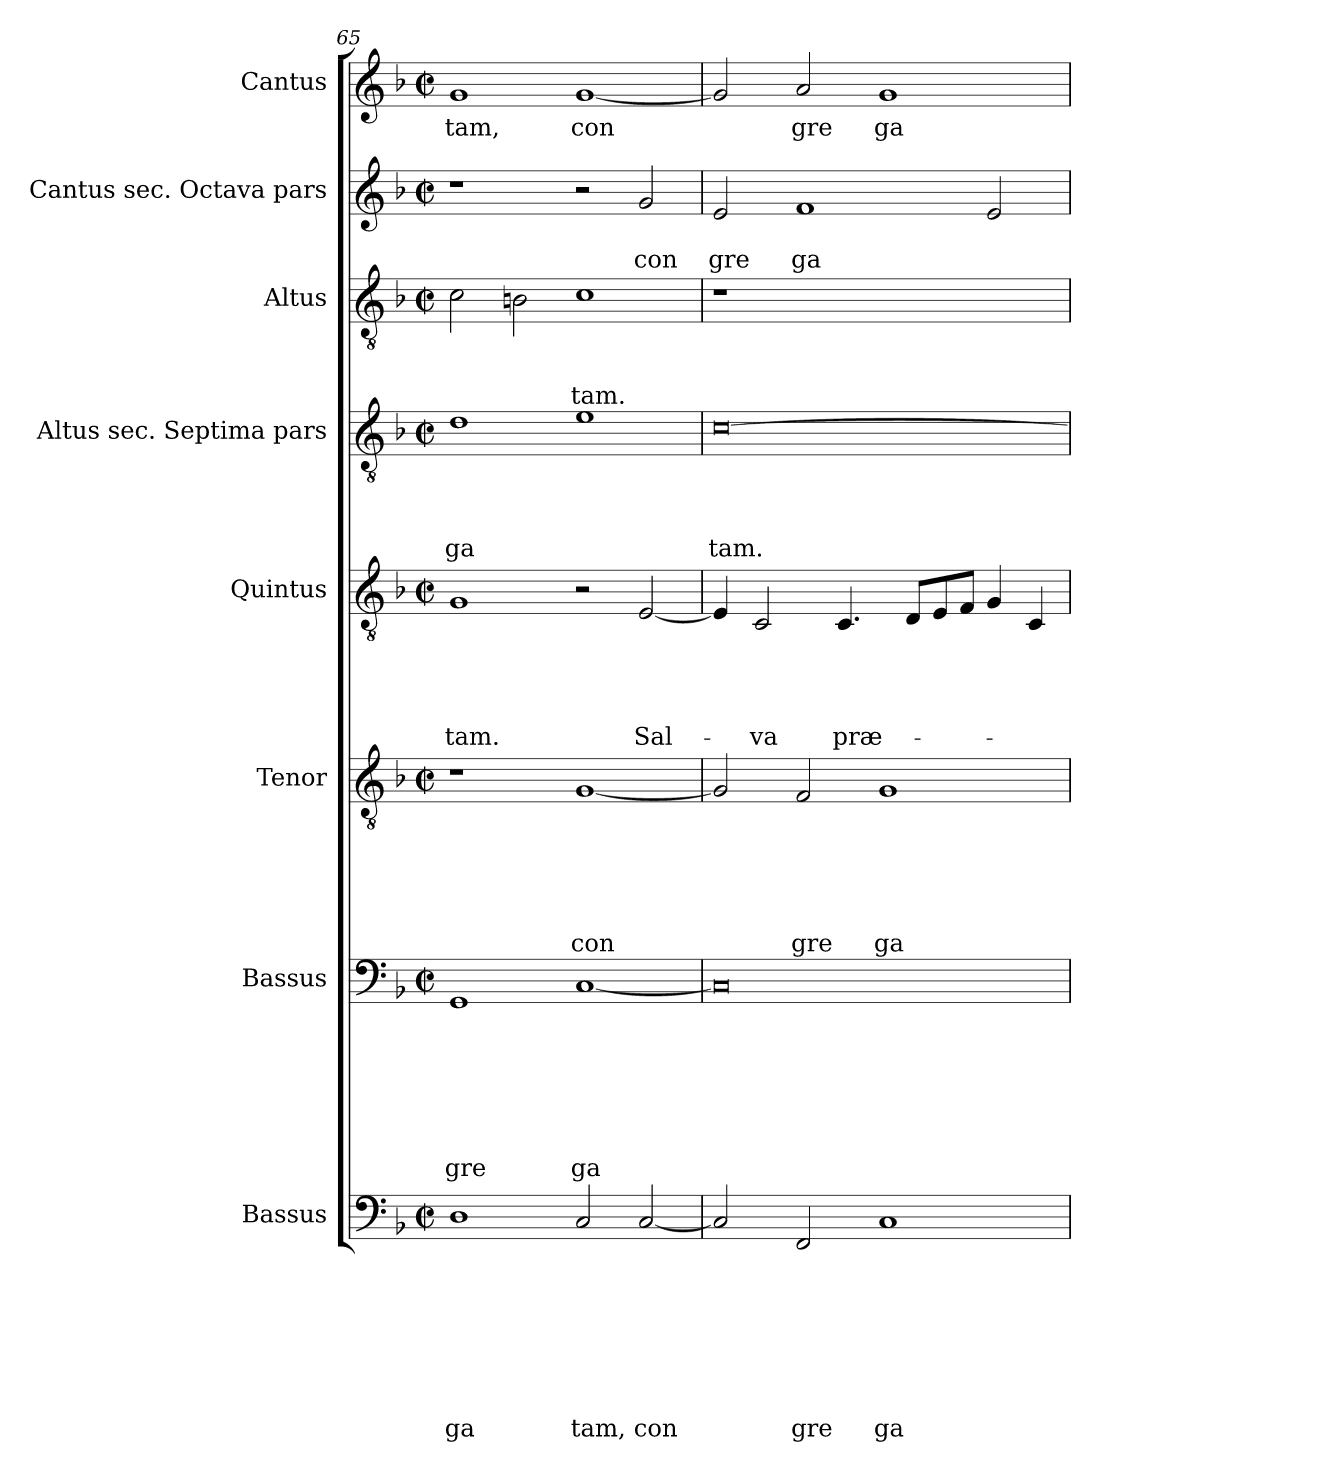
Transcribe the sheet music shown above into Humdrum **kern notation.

**kern	**text	**text	**text	**text	**text	**text	**text	**text	**kern	**text	**text	**text	**text	**text	**text	**text	**kern	**text	**text	**text	**text	**text	**text	**kern	**text	**text	**text	**text	**text	**kern	**text	**text	**text	**text	**kern	**text	**text	**text	**kern	**text	**text	**kern	**text
*part8	*part8	*part8	*part8	*part8	*part8	*part8	*part8	*part8	*part7	*part7	*part7	*part7	*part7	*part7	*part7	*part7	*part6	*part6	*part6	*part6	*part6	*part6	*part6	*part5	*part5	*part5	*part5	*part5	*part5	*part4	*part4	*part4	*part4	*part4	*part3	*part3	*part3	*part3	*part2	*part2	*part2	*part1	*part1
*staff8	*staff8	*staff8	*staff8	*staff8	*staff8	*staff8	*staff8	*staff8	*staff7	*staff7	*staff7	*staff7	*staff7	*staff7	*staff7	*staff7	*staff6	*staff6	*staff6	*staff6	*staff6	*staff6	*staff6	*staff5	*staff5	*staff5	*staff5	*staff5	*staff5	*staff4	*staff4	*staff4	*staff4	*staff4	*staff3	*staff3	*staff3	*staff3	*staff2	*staff2	*staff2	*staff1	*staff1
*I"Bassus	*	*	*	*	*	*	*	*	*I"Bassus	*	*	*	*	*	*	*	*I"Tenor	*	*	*	*	*	*	*I"Quintus	*	*	*	*	*	*I"Altus sec. Septima pars	*	*	*	*	*I"Altus	*	*	*	*I"Cantus sec. Octava pars	*	*	*I"Cantus	*
*	*	*	*	*	*	*	*	*	*I'Bassus	*	*	*	*	*	*	*	*I'Tenor	*	*	*	*	*	*	*I'Quintus	*	*	*	*	*	*	*	*	*	*	*I'Altus	*	*	*	*	*	*	*I'Cantus	*
*clefF4	*	*	*	*	*	*	*	*	*clefF4	*	*	*	*	*	*	*	*clefGv2	*	*	*	*	*	*	*clefGv2	*	*	*	*	*	*clefGv2	*	*	*	*	*clefGv2	*	*	*	*clefG2	*	*	*clefG2	*
*k[b-]	*	*	*	*	*	*	*	*	*k[b-]	*	*	*	*	*	*	*	*k[b-]	*	*	*	*	*	*	*k[b-]	*	*	*	*	*	*k[b-]	*	*	*	*	*k[b-]	*	*	*	*k[b-]	*	*	*k[b-]	*
*F:	*	*	*	*	*	*	*	*	*F:	*	*	*	*	*	*	*	*F:	*	*	*	*	*	*	*F:	*	*	*	*	*	*F:	*	*	*	*	*F:	*	*	*	*F:	*	*	*F:	*
*M2/2	*	*	*	*	*	*	*	*	*M2/2	*	*	*	*	*	*	*	*M2/2	*	*	*	*	*	*	*M2/2	*	*	*	*	*	*M2/2	*	*	*	*	*M2/2	*	*	*	*M2/2	*	*	*M2/2	*
*met(c|)	*	*	*	*	*	*	*	*	*met(c|)	*	*	*	*	*	*	*	*met(c|)	*	*	*	*	*	*	*met(c|)	*	*	*	*	*	*met(c|)	*	*	*	*	*met(c|)	*	*	*	*met(c|)	*	*	*met(c|)	*
=65	=65	=65	=65	=65	=65	=65	=65	=65	=65	=65	=65	=65	=65	=65	=65	=65	=65	=65	=65	=65	=65	=65	=65	=65	=65	=65	=65	=65	=65	=65	=65	=65	=65	=65	=65	=65	=65	=65	=65	=65	=65	=65	=65
!	!	!	!	!	!	!	!	!LO:LY:b	!	!	!	!	!	!	!	!LO:LY:b	!	!	!	!	!	!	!	!	!	!	!	!	!LO:LY:b	!	!	!	!	!LO:LY:b	!	!	!	!	!	!	!	!	!LO:LY:b
1D	.	.	.	.	.	.	.	ga	1GG	.	.	.	.	.	.	gre	1r	.	.	.	.	.	.	1G	.	.	.	.	-tam.	1d	.	.	.	ga	2c\	.	.	.	1r	.	.	1g	tam,
.	.	.	.	.	.	.	.	.	.	.	.	.	.	.	.	.	.	.	.	.	.	.	.	.	.	.	.	.	.	.	.	.	.	.	2Bn\	.	.	.	.	.	.	.	.
!	!	!	!	!	!	!	!	!LO:LY:b	!	!	!	!	!	!	!	!LO:LY:b	!	!	!	!	!	!	!LO:LY:b	!	!	!	!	!	!	!	!	!	!	!	!	!	!	!LO:LY:b	!	!	!	!	!LO:LY:b
2C/	.	.	.	.	.	.	.	tam,	[<1C	.	.	.	.	.	.	ga	[<1G	.	.	.	.	.	con	2r	.	.	.	.	.	1e	.	.	.	.	1c	.	.	tam.	2r	.	.	[<1g	con
!	!	!	!	!	!	!	!	!LO:LY:b	!	!	!	!	!	!	!	!	!	!	!	!	!	!	!	!	!	!	!	!	!LO:LY:b	!	!	!	!	!	!	!	!	!	!	!	!LO:LY:b	!	!
[<2C/	.	.	.	.	.	.	.	con	.	.	.	.	.	.	.	.	.	.	.	.	.	.	.	[<2E/	.	.	.	.	Sal-	.	.	.	.	.	.	.	.	.	2g/	.	con	.	.
=66	=66	=66	=66	=66	=66	=66	=66	=66	=66	=66	=66	=66	=66	=66	=66	=66	=66	=66	=66	=66	=66	=66	=66	=66	=66	=66	=66	=66	=66	=66	=66	=66	=66	=66	=66	=66	=66	=66	=66	=66	=66	=66	=66
!	!	!	!	!	!	!	!	!	!	!	!	!	!	!	!	!	!	!	!	!	!	!	!	!	!	!	!	!	!	!	!	!	!	!LO:LY:b	!	!	!	!	!	!	!LO:LY:b	!	!
2C/]	.	.	.	.	.	.	.	.	0C]	.	.	.	.	.	.	.	2G/]	.	.	.	.	.	.	4E/]	.	.	.	.	.	[>0c	.	.	.	tam.	1r	.	.	.	2e/	.	gre	2g/]	.
!	!	!	!	!	!	!	!	!	!	!	!	!	!	!	!	!	!	!	!	!	!	!	!	!	!	!	!	!	!LO:LY:b	!	!	!	!	!	!	!	!	!	!	!	!	!	!
.	.	.	.	.	.	.	.	.	.	.	.	.	.	.	.	.	.	.	.	.	.	.	.	2C/	.	.	.	.	-va	.	.	.	.	.	.	.	.	.	.	.	.	.	.
!	!	!	!	!	!	!	!	!LO:LY:b	!	!	!	!	!	!	!	!	!	!	!	!	!	!	!LO:LY:b	!	!	!	!	!	!	!	!	!	!	!	!	!	!	!	!	!	!LO:LY:b	!	!LO:LY:b
2FF/	.	.	.	.	.	.	.	gre	.	.	.	.	.	.	.	.	2F/	.	.	.	.	.	gre	.	.	.	.	.	.	.	.	.	.	.	.	.	.	.	1f	.	ga	2a/	gre
!	!	!	!	!	!	!	!	!	!	!	!	!	!	!	!	!	!	!	!	!	!	!	!	!	!	!	!	!	!LO:LY:b	!	!	!	!	!	!	!	!	!	!	!	!	!	!
.	.	.	.	.	.	.	.	.	.	.	.	.	.	.	.	.	.	.	.	.	.	.	.	4.C/	.	.	.	.	præ-	.	.	.	.	.	.	.	.	.	.	.	.	.	.
!	!	!	!	!	!	!	!	!LO:LY:b	!	!	!	!	!	!	!	!	!	!	!	!	!	!	!LO:LY:b	!	!	!	!	!	!	!	!	!	!	!	!	!	!	!	!	!	!	!	!LO:LY:b
1C	.	.	.	.	.	.	.	ga	.	.	.	.	.	.	.	.	1G	.	.	.	.	.	ga	.	.	.	.	.	.	.	.	.	.	.	1ryy	.	.	.	.	.	.	1g	ga
.	.	.	.	.	.	.	.	.	.	.	.	.	.	.	.	.	.	.	.	.	.	.	.	8D/L	.	.	.	.	.	.	.	.	.	.	.	.	.	.	.	.	.	.	.
.	.	.	.	.	.	.	.	.	.	.	.	.	.	.	.	.	.	.	.	.	.	.	.	8E/	.	.	.	.	.	.	.	.	.	.	.	.	.	.	.	.	.	.	.
.	.	.	.	.	.	.	.	.	.	.	.	.	.	.	.	.	.	.	.	.	.	.	.	8F/J	.	.	.	.	.	.	.	.	.	.	.	.	.	.	.	.	.	.	.
.	.	.	.	.	.	.	.	.	.	.	.	.	.	.	.	.	.	.	.	.	.	.	.	4G/	.	.	.	.	.	.	.	.	.	.	.	.	.	.	2e/	.	.	.	.
.	.	.	.	.	.	.	.	.	.	.	.	.	.	.	.	.	.	.	.	.	.	.	.	4C/	.	.	.	.	.	.	.	.	.	.	.	.	.	.	.	.	.	.	.
=	=	=	=	=	=	=	=	=	=	=	=	=	=	=	=	=	=	=	=	=	=	=	=	=	=	=	=	=	=	=	=	=	=	=	=	=	=	=	=	=	=	=	=
*-	*-	*-	*-	*-	*-	*-	*-	*-	*-	*-	*-	*-	*-	*-	*-	*-	*-	*-	*-	*-	*-	*-	*-	*-	*-	*-	*-	*-	*-	*-	*-	*-	*-	*-	*-	*-	*-	*-	*-	*-	*-	*-	*-
